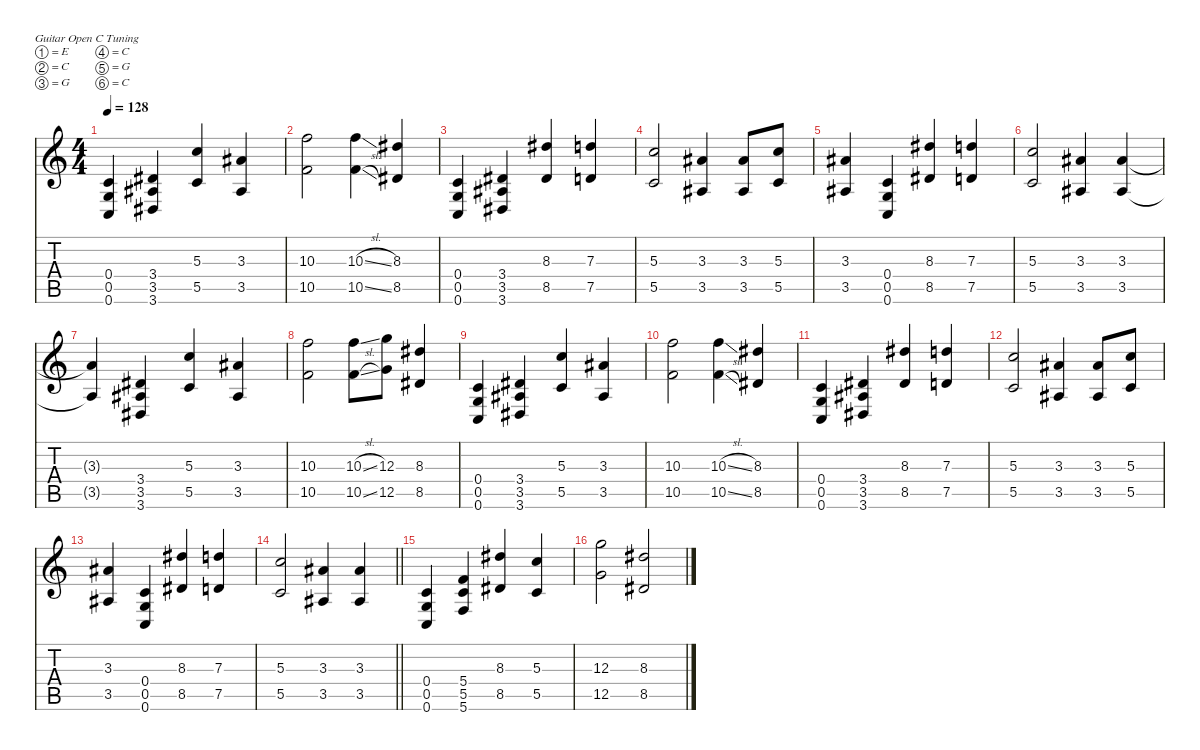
\defaultSystemsLayout 4
\hideDynamics
\bracketExtendMode nobrackets
\singleTrackTrackNamePolicy hidden
\multiTrackTrackNamePolicy hidden
\otherSystemsTrackNameOrientation horizontal
\track ("Devin Townsend" "dist.guit.") {instrument distortionguitar}
\staff {score tabs}
\tuning (E4 C4 G3 C3 G2 C2)
\ts (4 4)
\tempo 128
\clef g2
\ks c
(0.4 0.5 0.6).4{dy f beam Up} (3.4{acc #} 3.5{acc #} 3.6{acc #}).4{beam Up} (5.3 5.5).4{beam Up} (3.3{acc #} 3.5{acc #}).4{beam Up} |
(10.3 10.5).2{beam Down} (10.3{sl} 10.5{sl}).4{beam Down} (8.3{acc #} 8.5{acc #}).4{beam Up} |
(0.4 0.5 0.6).4{beam Up} (3.4{acc #} 3.5{acc #} 3.6{acc #}).4{beam Up} (8.3{acc #} 8.5{acc #}).4{beam Up} (7.3 7.5).4{beam Up} |
(5.3 5.5).2{beam Up} (3.3{acc #} 3.5{acc #}).4{beam Up} (3.3{acc #} 3.5{acc #}).8{beam Up} (5.3 5.5).8{beam Up} |
(3.3{acc #} 3.5{acc #}).4{beam Up} (0.4 0.5 0.6).4{beam Up} (8.3{acc #} 8.5{acc #}).4{beam Up} (7.3 7.5).4{beam Up} |
(5.3 5.5).2{beam Up} (3.3{acc #} 3.5{acc #}).4{beam Up} (3.3{acc #} 3.5{acc #}).4{beam Up} |
(3.3{t acc #} 3.5{t acc #}).4{beam Up} (3.4{acc #} 3.5{acc #} 3.6{acc #}).4{beam Up} (5.3 5.5).4{beam Up} (3.3{acc #} 3.5{acc #}).4{beam Up} |
(10.3 10.5).2{beam Down} (10.3{sl} 10.5{sl}).8{beam Down} (12.3 12.5).8{beam Down} (8.3{acc #} 8.5{acc #}).4{beam Up} |
(0.4 0.5 0.6).4{beam Up} (3.4{acc #} 3.5{acc #} 3.6{acc #}).4{beam Up} (5.3 5.5).4{beam Up} (3.3{acc #} 3.5{acc #}).4{beam Up} |
(10.3 10.5).2{beam Down} (10.3{sl} 10.5{sl}).4{beam Down} (8.3{acc #} 8.5{acc #}).4{beam Up} |
(0.4 0.5 0.6).4{beam Up} (3.4{acc #} 3.5{acc #} 3.6{acc #}).4{beam Up} (8.3{acc #} 8.5{acc #}).4{beam Up} (7.3 7.5).4{beam Up} |
(5.3 5.5).2{beam Up} (3.3{acc #} 3.5{acc #}).4{beam Up} (3.3{acc #} 3.5{acc #}).8{beam Up} (5.3 5.5).8{beam Up} |
(3.3{acc #} 3.5{acc #}).4{beam Up} (0.4 0.5 0.6).4{beam Up} (8.3{acc #} 8.5{acc #}).4{beam Up} (7.3 7.5).4{beam Up} |
\barLineRight lightlight
(5.3 5.5).2{beam Up} (3.3{acc #} 3.5{acc #}).4{beam Up} (3.3{acc #} 3.5{acc #}).4{beam Up} |
(0.4 0.5 0.6).4{beam Up} (5.4 5.5 5.6).4{beam Up} (8.3{acc #} 8.5{acc #}).4{beam Up} (5.3 5.5).4{beam Up} |
(12.3 12.5).2{beam Down} (8.3{acc #} 8.5{acc #}).2{beam Up}
